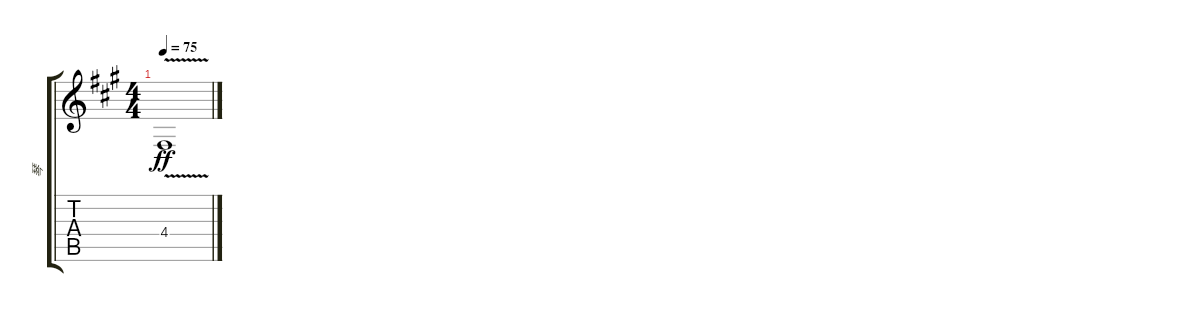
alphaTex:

\track ("琴" "琴") {instrument vibraphone}
\staff {score tabs}
\tuning (E4 B3 G3 D3 A2 E2) {hide}
\ts (4 4)
\tempo 75
\clef g2
\ks a
4.4{v}.1{dy ff}
